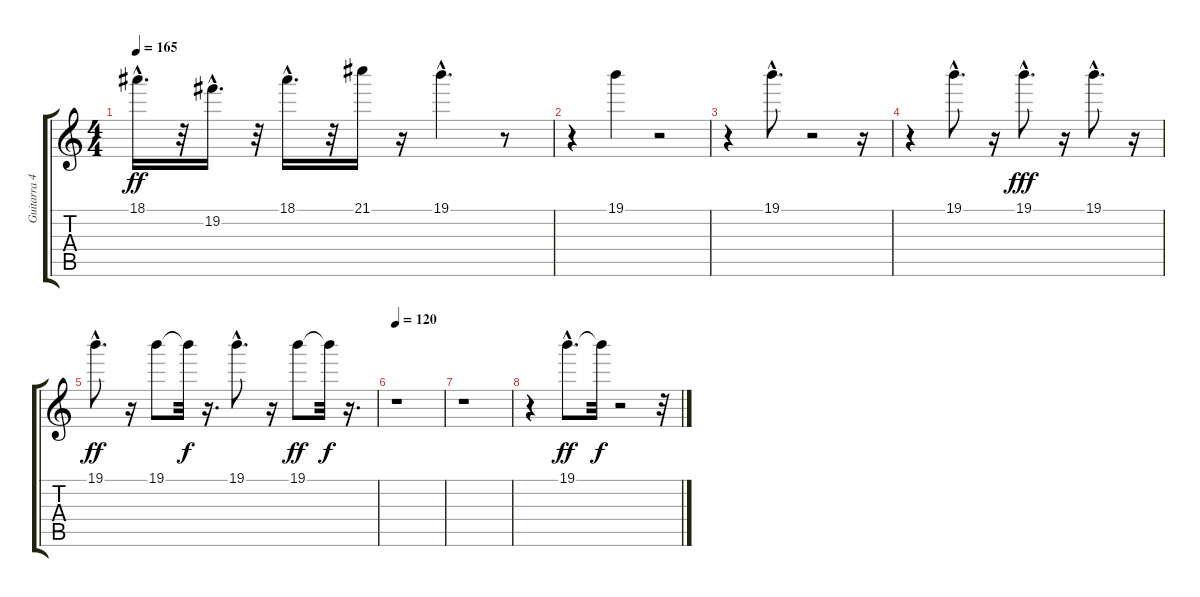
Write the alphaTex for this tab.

\track ("Guitarra 4" "Guitarra 4") {instrument distortionguitar}
\staff {score tabs}
\tuning (E4 B3 G3 D3 A2 E2) {hide}
\ts (4 4)
\tempo 165
\clef g2
\ks c
18.1{hac}.16{d dy ff} r.32 19.2{hac}.16{d} r.32 18.1{hac}.16{d} r.32 21.1.16 r.16 19.1{hac}.4{d} r.8 |
r.4 19.1.4 r.2 |
r.4 19.1{hac}.8{d} r.2 r.16 |
r.4 19.1{hac}.8{d} r.16 19.1{hac}.8{d dy fff} r.16 19.1{hac}.8{d} r.16 |
19.1{hac}.8{d dy ff} r.16 19.1.8 19.1{t}.32{dy f} r.16{d} 19.1{hac}.8{d} r.16 19.1.8{dy ff} 19.1{t}.32{dy f} r.16{d} |
\tempo 120
r.1 |
r.1 |
r.4{instrument stringensemble1} 19.1{hac}.8{d dy ff} 19.1{t}.32{dy f} r.2 r.32
